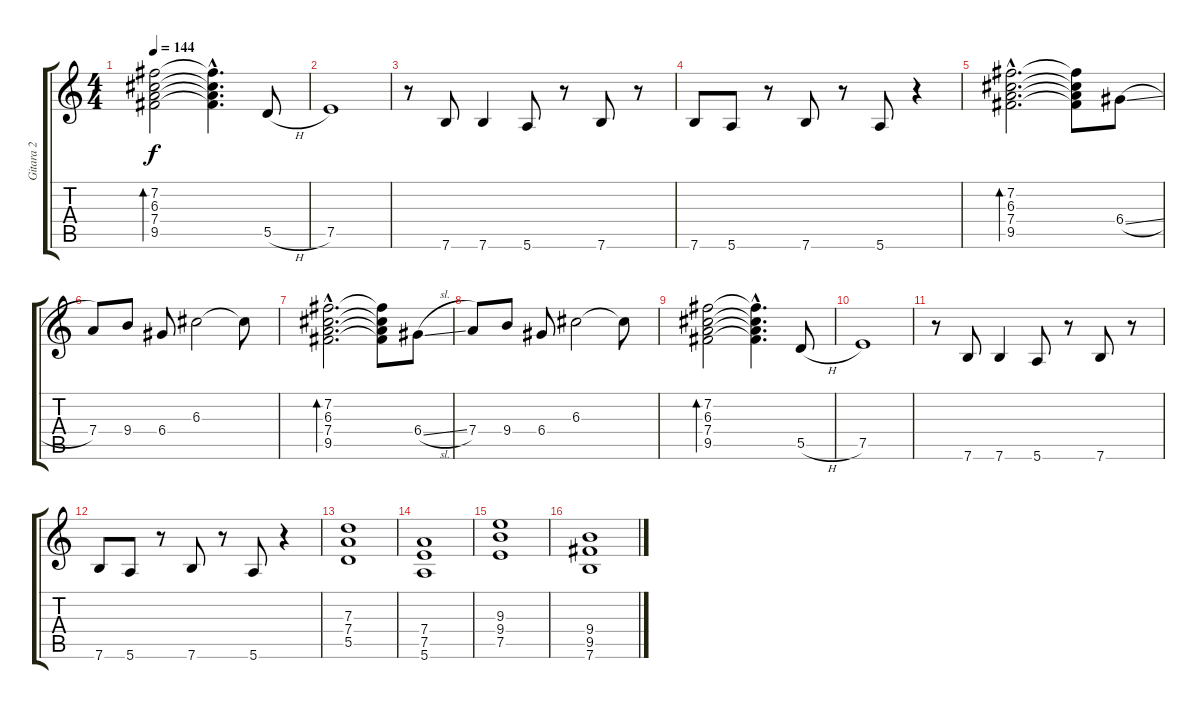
\track ("Gitara 2" "Gitara 2") {instrument acousticguitarsteel}
\staff {score tabs}
\tuning (E4 B3 G3 D3 A2 E2) {hide}
\ts (4 4)
\tempo 144
\clef g2
\ks c
(7.2 6.3 7.4 9.5).2{bd 120 dy f} (7.2{hac t} 6.3{hac t} 7.4{hac t} 9.5{hac t}).4{d} 5.5{h}.8 |
7.5.1 |
r.8 7.6.8 7.6.4 5.6.8 r.8 7.6.8 r.8 |
7.6.8 5.6.8 r.8 7.6.8 r.8 5.6.8 r.4 |
(7.2{hac} 6.3{hac} 7.4{hac} 9.5{hac}).2{d bd 120 volume 11 instrument acousticguitarsteel} (7.2{t} 6.3{t} 7.4{t} 9.5{t}).8 6.4{sl}.8 |
7.4.8 9.4.8 6.4.8 6.3.2 6.3{t}.8 |
(7.2{hac} 6.3{hac} 7.4{hac} 9.5{hac}).2{d bd 120} (7.2{t} 6.3{t} 7.4{t} 9.5{t}).8 6.4{sl}.8 |
7.4.8 9.4.8 6.4.8 6.3.2 6.3{t}.8 |
(7.2 6.3 7.4 9.5).2{bd 120} (7.2{hac t} 6.3{hac t} 7.4{hac t} 9.5{hac t}).4{d} 5.5{h}.8 |
7.5.1 |
r.8 7.6.8 7.6.4 5.6.8 r.8 7.6.8 r.8 |
7.6.8 5.6.8 r.8 7.6.8 r.8 5.6.8 r.4 |
(7.3 7.4 5.5).1{volume 10 instrument distortionguitar} |
(7.4 7.5 5.6).1 |
(9.3 9.4 7.5).1 |
(9.4 9.5 7.6).1
